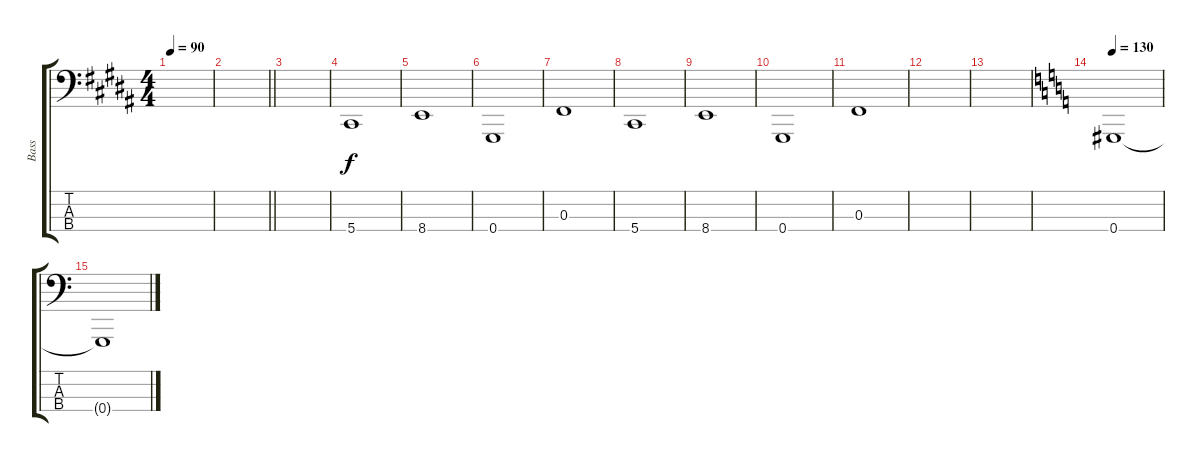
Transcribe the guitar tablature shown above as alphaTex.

\track ("Bass" "Bass") {instrument electricbasspick}
\staff {score tabs}
\tuning (E2 B1 Gb1 Ab0) {hide}
\ts (4 4)
\tempo 90
\clef f4
\ks b
|
\barLineRight lightlight
|
|
5.4.1 |
8.4.1 |
0.4.1 |
0.3.1 |
5.4.1 |
8.4.1 |
0.4.1 |
0.3.1 |
|
|
\tempo 130
\ks c
0.4.1 |
0.4{t}.1
